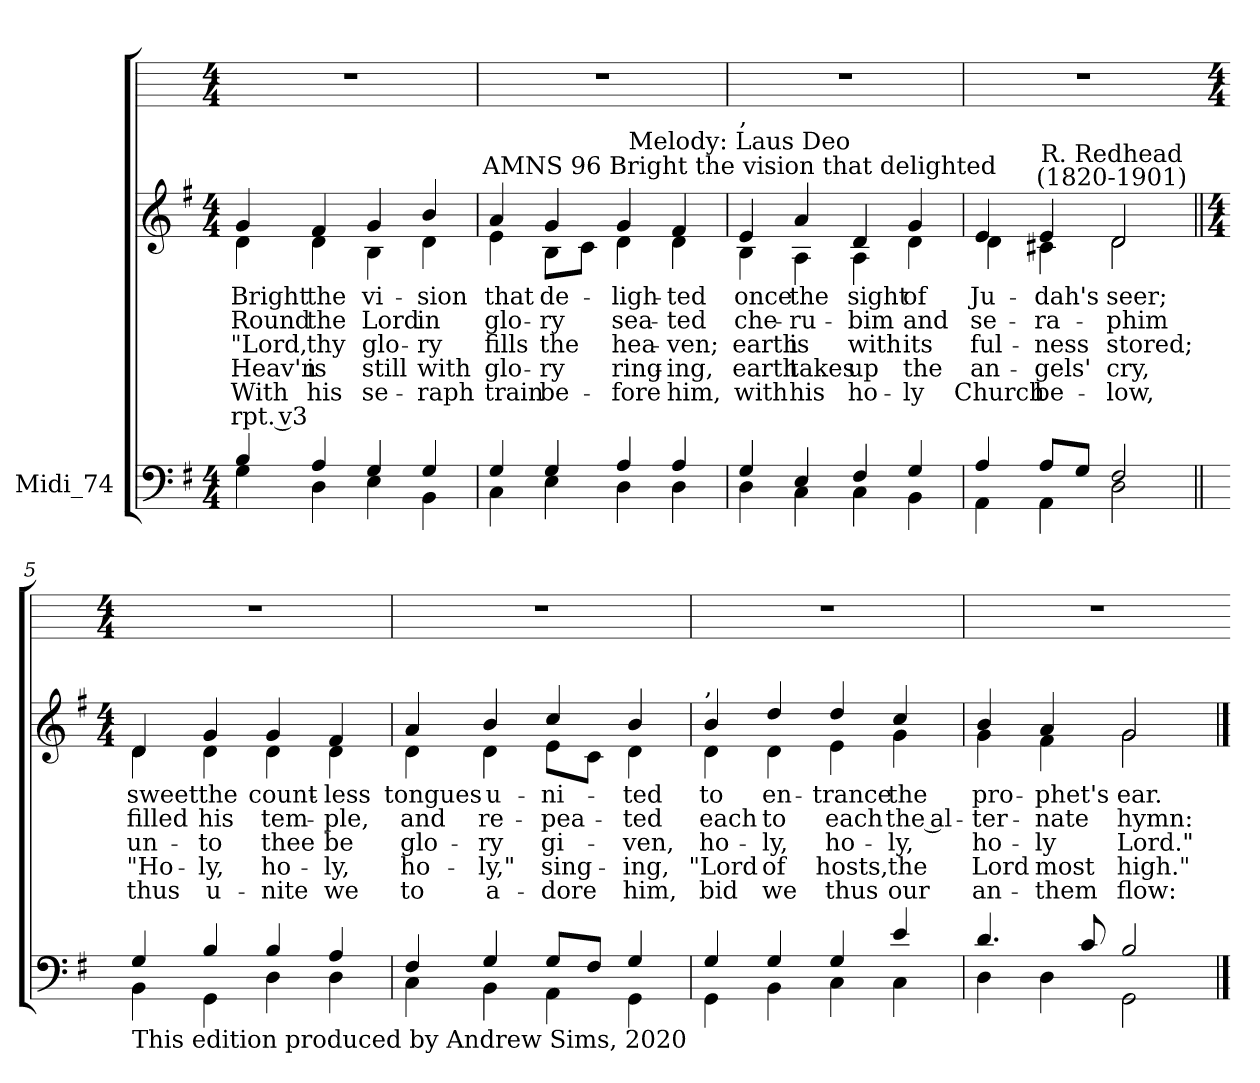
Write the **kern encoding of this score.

**kern	**kern	**text	**text	**text	**text	**text	**text	**kern
*part3	*part2	*part2	*part2	*part2	*part2	*part2	*part2	*part1
*staff3	*staff2	*staff2	*staff2	*staff2	*staff2	*staff2	*staff2	*staff1
*I"Midi_74	*	*	*	*	*	*	*	*
*clefF4	*clefG2	*	*	*	*	*	*	*
*k[f#]	*k[f#]	*	*	*	*	*	*	*
*G:	*G:	*	*	*	*	*	*	*
*M4/4	*M4/4	*	*	*	*	*	*	*M4/4
=1	=1	=1	=1	=1	=1	=1	=1	=1
*^	*	*	*	*	*	*	*	*
!	!	!LO:TX:a:cj:t=Richard Mant\n(1776-1848)	!	!	!	!	!	!	!
!	!	!	!LO:LY:b	!LO:LY:b	!LO:LY:b	!LO:LY:b	!LO:LY:b	!LO:LY:b	!
*	*	*^	*	*	*	*	*	*	*
4B/	4G\	4g/	4d\	Bright	Round	"Lord,	Heav'n	With	rpt. v3	1r
!	!	!	!	!LO:LY:b	!LO:LY:b	!LO:LY:b	!LO:LY:b	!LO:LY:b	!	!
4A/	4D\	4f#/	4d\	the	the	thy	is	his	.	.
!	!	!	!	!LO:LY:b	!LO:LY:b	!LO:LY:b	!LO:LY:b	!LO:LY:b	!	!
4G/	4E\	4g/	4B\	vi-	-Lord	glo-	-still	se-	.	.
!	!	!	!	!LO:LY:b	!LO:LY:b	!LO:LY:b	!LO:LY:b	!LO:LY:b	!	!
4G/	4BB\	4b/	4d\	-sion	in	ry	with	raph	.	.
=2	=2	=2	=2	=2	=2	=2	=2	=2	=2	=2
!	!	!	!	!LO:LY:b	!LO:LY:b	!LO:LY:b	!LO:LY:b	!LO:LY:b	!	!
4G/	4C\	4a/	4e\	that	glo-	-fills	glo-	-train	.	1r
!	!	!	!	!LO:LY:b	!LO:LY:b	!LO:LY:b	!LO:LY:b	!LO:LY:b	!	!
4G/	4E\	4g/	8B\L	de-	-ry	the	ry	be-	.	.
.	.	.	8c\J	.	.	.	.	.	.	.
!	!	!	!	!LO:LY:b	!LO:LY:b	!LO:LY:b	!LO:LY:b	!LO:LY:b	!	!
4A/	4D\	4g/	4d\	-ligh-	-sea-	-hea-	-ring-	-fore	.	.
!	!	!	!	!LO:LY:b	!LO:LY:b	!LO:LY:b	!LO:LY:b	!LO:LY:b	!	!
4A/	4D\	4f#/	4d\	ted	ted	ven;	ing,	him,	.	.
=3	=3	=3	=3	=3	=3	=3	=3	=3	=3	=3
!	!	!LO:TX:a:cj:t=AMNS 96 Bright the vision that delighted	!	!	!	!	!	!	!	!
!	!	!LO:TX:a:cj:t=Melody&colon; Laus Deo	!	!	!	!	!	!	!	!
!	!	!LO:TX:a:t=,	!	!	!	!	!	!	!	!
!	!	!	!	!LO:LY:b	!LO:LY:b	!LO:LY:b	!LO:LY:b	!LO:LY:b	!	!
4G/	4D\	4e/	4B\	once	che-	-earth	earth	with	.	1r
!	!	!	!	!LO:LY:b	!LO:LY:b	!LO:LY:b	!LO:LY:b	!LO:LY:b	!	!
4E/	4C\	4a/	4A\	the	ru-	-is	takes	his	.	.
!	!	!	!	!LO:LY:b	!LO:LY:b	!LO:LY:b	!LO:LY:b	!LO:LY:b	!	!
4F#/	4C\	4d/	4A\	sight	bim	with	up	ho-	.	.
!	!	!	!	!LO:LY:b	!LO:LY:b	!LO:LY:b	!LO:LY:b	!LO:LY:b	!	!
4G/	4BB\	4g/	4d\	-of	and	its	the	ly	.	.
=4	=4	=4	=4	=4	=4	=4	=4	=4	=4	=4
!	!	!	!	!LO:LY:b	!LO:LY:b	!LO:LY:b	!LO:LY:b	!LO:LY:b	!	!
4A/	4AA\	4e/	4d\	Ju-	-se-	-ful-	-an-	-Church	.	1r
!	!	!	!	!LO:LY:b	!LO:LY:b	!LO:LY:b	!LO:LY:b	!LO:LY:b	!	!
8A/L	4AA\	4e/	4c#X\	dah's	ra-	-ness	gels'	be-	.	.
8G/J	.	.	.	.	.	.	.	.	.	.
!	!	!LO:TX:a:cj:t=R. Redhead\n(1820-1901)	!	!	!	!	!	!	!	!
!	!	!	!	!LO:LY:b	!LO:LY:b	!LO:LY:b	!LO:LY:b	!LO:LY:b	!	!
2F#/	2D\	2d/	2d\	-seer;	phim	stored;	cry,	low,	.	.
!!LO:LB:g=z
=5||	=5||	=5||	=5||	=5	=5	=5	=5	=5	=5	=5
*	*	*M4/4	*	*	*	*	*	*	*	*M4/4
!LO:TX:b:t=This edition produced by Andrew Sims, 2020	!	!	!	!	!	!	!	!	!	!
!	!	!	!	!LO:LY:b	!LO:LY:b	!LO:LY:b	!LO:LY:b	!LO:LY:b	!	!
4G/	4BB\	4d/	4d\	sweet	filled	un-	-"Ho-	-thus	.	1r
!	!	!	!	!LO:LY:b	!LO:LY:b	!LO:LY:b	!LO:LY:b	!LO:LY:b	!	!
4B/	4GG\	4g/	4d\	the	his	to	ly,	u-	.	.
!	!	!	!	!LO:LY:b	!LO:LY:b	!LO:LY:b	!LO:LY:b	!LO:LY:b	!	!
4B/	4D\	4g/	4d\	-count-	-tem-	-thee	ho-	-nite	.	.
!	!	!	!	!LO:LY:b	!LO:LY:b	!LO:LY:b	!LO:LY:b	!LO:LY:b	!	!
4A/	4D\	4f#/	4d\	less	ple,	be	ly,	we	.	.
=6	=6	=6	=6	=6	=6	=6	=6	=6	=6	=6
!	!	!	!	!LO:LY:b	!LO:LY:b	!LO:LY:b	!LO:LY:b	!LO:LY:b	!	!
4F#/	4C\	4a/	4d\	tongues	and	glo-	-ho-	-to	.	1r
!	!	!	!	!LO:LY:b	!LO:LY:b	!LO:LY:b	!LO:LY:b	!LO:LY:b	!	!
4G/	4BB\	4b/	4d\	u-	-re-	-ry	ly,"	a-	.	.
!	!	!	!	!LO:LY:b	!LO:LY:b	!LO:LY:b	!LO:LY:b	!LO:LY:b	!	!
8G/L	4AA\	4cc/	8e\L	-ni-	-pea-	-gi-	-sing-	-dore	.	.
8F#/J	.	.	8c\J	.	.	.	.	.	.	.
!	!	!	!	!LO:LY:b	!LO:LY:b	!LO:LY:b	!LO:LY:b	!LO:LY:b	!	!
4G/	4GG\	4b/	4d\	ted	ted	ven,	ing,	him,	.	.
=7	=7	=7	=7	=7	=7	=7	=7	=7	=7	=7
!	!	!LO:TX:a:t=,	!	!	!	!	!	!	!	!
!	!	!	!	!LO:LY:b	!LO:LY:b	!LO:LY:b	!LO:LY:b	!LO:LY:b	!	!
4G/	4GG\	4b/	4d\	to	each	ho-	-"Lord	bid	.	1r
!	!	!	!	!LO:LY:b	!LO:LY:b	!LO:LY:b	!LO:LY:b	!LO:LY:b	!	!
4G/	4BB\	4dd/	4d\	en-	-to	ly,	of	we	.	.
!	!	!	!	!LO:LY:b	!LO:LY:b	!LO:LY:b	!LO:LY:b	!LO:LY:b	!	!
4G/	4C\	4dd/	4e\	trance	each	ho-	-hosts,	thus	.	.
!	!	!	!	!LO:LY:b	!LO:LY:b	!LO:LY:b	!LO:LY:b	!LO:LY:b	!	!
4e/	4C\	4cc/	4g\	the	the al-	-ly,	the	our	.	.
=8	=8	=8	=8	=8	=8	=8	=8	=8	=8	=8
!	!	!	!	!LO:LY:b	!LO:LY:b	!LO:LY:b	!LO:LY:b	!LO:LY:b	!	!
4.d/	4D\	4b/	4g\	pro-	-ter-	-ho-	-Lord	an-	.	1r
!	!	!	!	!LO:LY:b	!LO:LY:b	!LO:LY:b	!LO:LY:b	!LO:LY:b	!	!
.	4D\	4a/	4f#\	-phet's	nate	ly	most	them	.	.
8c/	.	.	.	.	.	.	.	.	.	.
!	!	!	!	!LO:LY:b	!LO:LY:b	!LO:LY:b	!LO:LY:b	!LO:LY:b	!	!
2B/	2GG\	2g/	2g\	ear.	hymn:	Lord."	high."	flow:	.	.
*v	*v	*	*	*	*	*	*	*	*	*
*	*v	*v	*	*	*	*	*	*	*
==	==	=	=	=	=	=	=	=
*-	*-	*-	*-	*-	*-	*-	*-	*-
